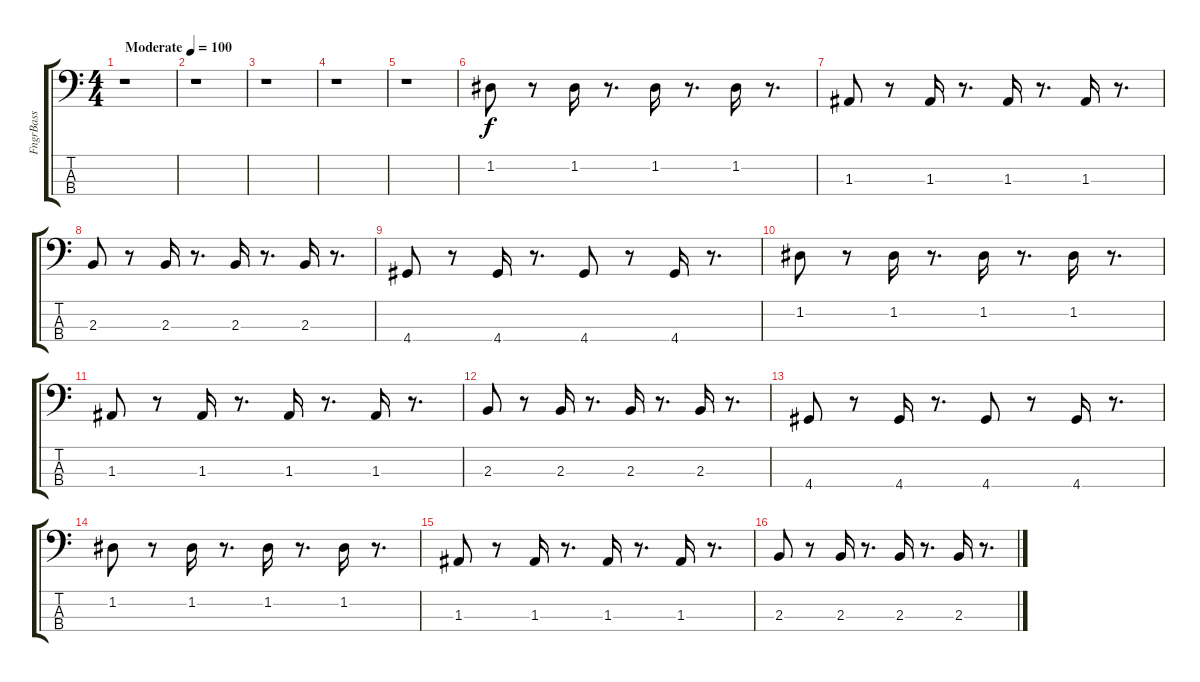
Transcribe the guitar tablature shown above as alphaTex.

\track ("FngrBass" "FngrBass") {instrument electricbassfinger}
\staff {score tabs}
\tuning (G2 D2 A1 E1) {hide}
\ts (4 4)
\tempo (100 "Moderate")
\clef f4
\ks c
r.1{dy f instrument electricbassfinger} |
r.1 |
r.1 |
r.1 |
r.1 |
1.2.8 r.8 1.2.16 r.8{d} 1.2.16 r.8{d} 1.2.16 r.8{d} |
1.3.8 r.8 1.3.16 r.8{d} 1.3.16 r.8{d} 1.3.16 r.8{d} |
2.3.8 r.8 2.3.16 r.8{d} 2.3.16 r.8{d} 2.3.16 r.8{d} |
4.4.8 r.8 4.4.16 r.8{d} 4.4.8 r.8 4.4.16 r.8{d} |
1.2.8 r.8 1.2.16 r.8{d} 1.2.16 r.8{d} 1.2.16 r.8{d} |
1.3.8 r.8 1.3.16 r.8{d} 1.3.16 r.8{d} 1.3.16 r.8{d} |
2.3.8 r.8 2.3.16 r.8{d} 2.3.16 r.8{d} 2.3.16 r.8{d} |
4.4.8 r.8 4.4.16 r.8{d} 4.4.8 r.8 4.4.16 r.8{d} |
1.2.8 r.8 1.2.16 r.8{d} 1.2.16 r.8{d} 1.2.16 r.8{d} |
1.3.8 r.8 1.3.16 r.8{d} 1.3.16 r.8{d} 1.3.16 r.8{d} |
2.3.8 r.8 2.3.16 r.8{d} 2.3.16 r.8{d} 2.3.16 r.8{d}
